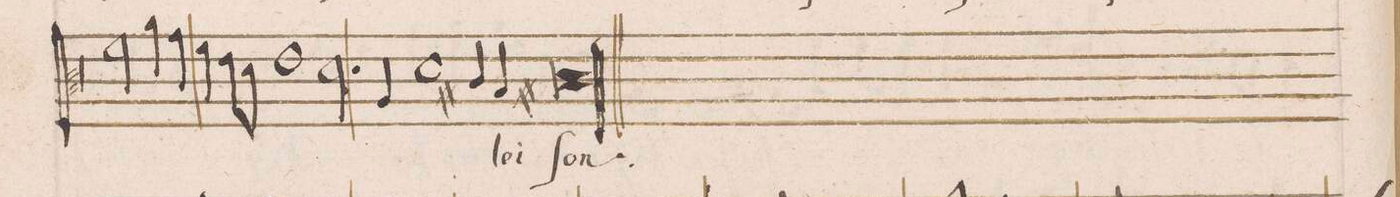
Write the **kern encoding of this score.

**kern	**text
*I"DISCANTVS	*
*clefC3	*
*k[]	*
*met(C|)	*
*M2/1	*
2f\	.
4a\	.
4g\	.
=64	=64
4f\	.
8e\L	.
8d\J	.
1e	.
2.d\	.
=65-	=65-
4A/	.
1d	.
4c#X/	.
4B/	-lei-
=66-	=66-
00c#X\	-ſon.
=67||	=67||
*M2/1	*
*met(C|)	*
*-	*-
